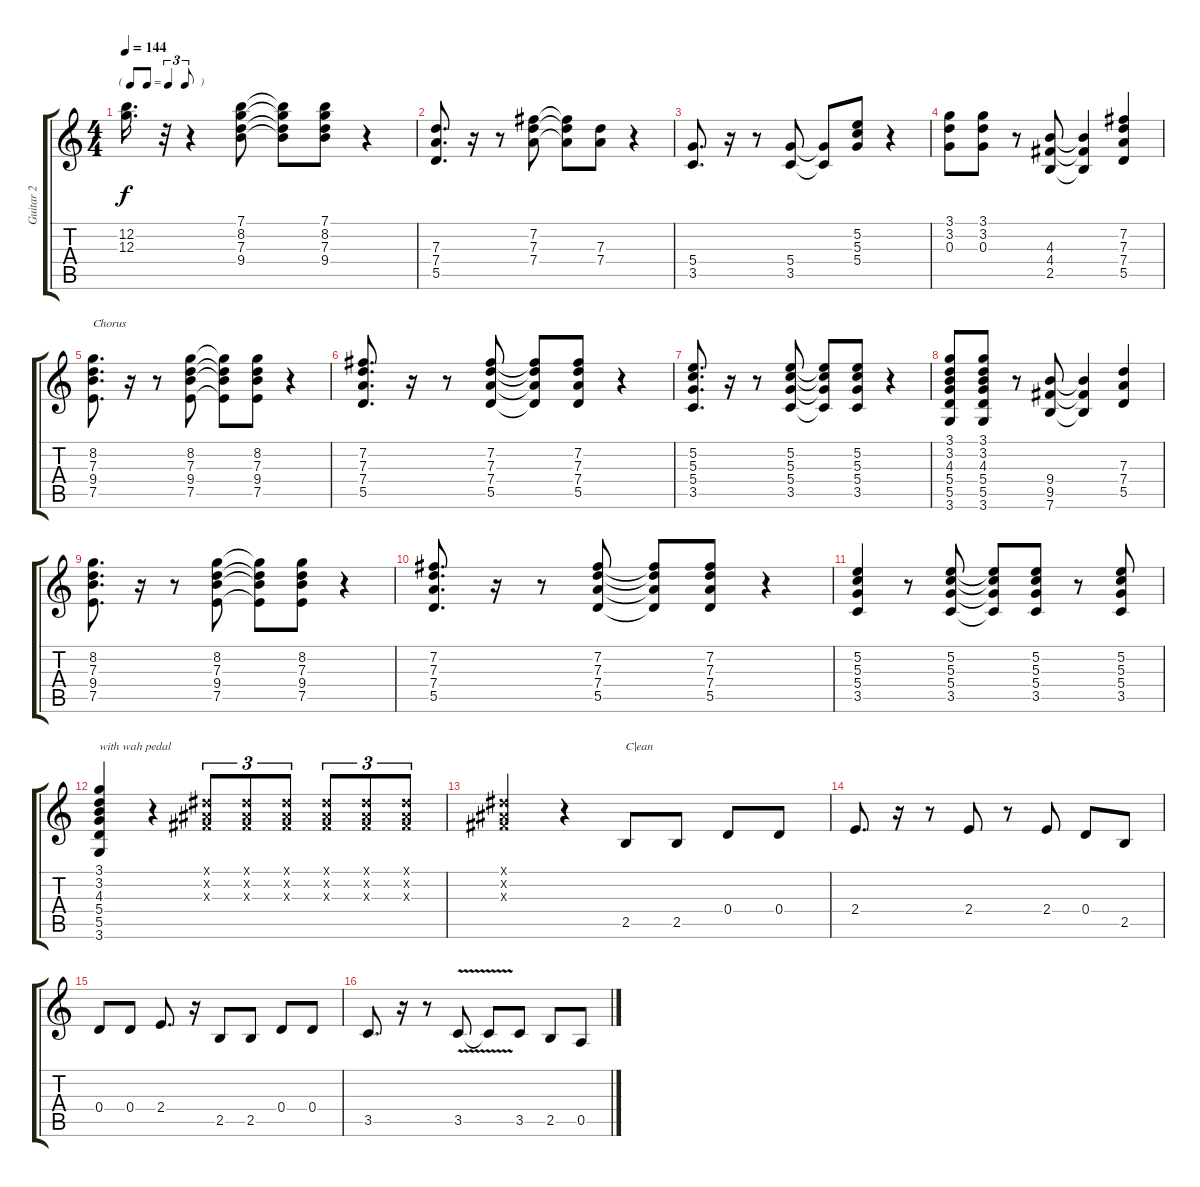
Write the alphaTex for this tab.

\track ("Guitar 2" "Guitar 2") {instrument electricguitarclean}
\staff {score tabs}
\tuning (E4 B3 G3 D3 A2 E2) {hide}
\ts (4 4)
\tf triplet8th
\tempo 144
\clef g2
\ks c
(12.2 12.3).16{d dy f} r.32 r.4 (7.1 8.2 7.3 9.4).8 (7.1{t} 8.2{t} 7.3{t} 9.4{t}).8 (7.1 8.2 7.3 9.4).8 r.4 |
(7.3 7.4 5.5).8{d} r.16 r.8 (7.2 7.3 7.4).8 (7.2{t} 7.3{t} 7.4{t}).8 (7.3 7.4).8 r.4 |
(5.4 3.5).8{d} r.16 r.8 (5.4 3.5).8 (5.4{t} 3.5{t}).8 (5.2 5.3 5.4).8 r.4 |
(3.1 3.2 0.3).8 (3.1 3.2 0.3).8 r.8 (4.3 4.4 2.5).8 (4.3{t} 4.4{t} 2.5{t}).4 (7.2 7.3 7.4 5.5).4 |
(8.2 7.3 9.4 7.5).8{d txt "Chorus"} r.16 r.8 (8.2 7.3 9.4 7.5).8 (8.2{t} 7.3{t} 9.4{t} 7.5{t}).8 (8.2 7.3 9.4 7.5).8 r.4 |
(7.2 7.3 7.4 5.5).8{d} r.16 r.8 (7.2 7.3 7.4 5.5).8 (7.2{t} 7.3{t} 7.4{t} 5.5{t}).8 (7.2 7.3 7.4 5.5).8 r.4 |
(5.2 5.3 5.4 3.5).8{d} r.16 r.8 (5.2 5.3 5.4 3.5).8 (5.2{t} 5.3{t} 5.4{t} 3.5{t}).8 (5.2 5.3 5.4 3.5).8 r.4 |
(3.1 3.2 4.3 5.4 5.5 3.6).8 (3.1 3.2 4.3 5.4 5.5 3.6).8 r.8 (9.4 9.5 7.6).8 (9.4{t} 9.5{t} 7.6{t}).4 (7.3 7.4 5.5).4 |
(8.2 7.3 9.4 7.5).8{d} r.16 r.8 (8.2 7.3 9.4 7.5).8 (8.2{t} 7.3{t} 9.4{t} 7.5{t}).8 (8.2 7.3 9.4 7.5).8 r.4 |
(7.2 7.3 7.4 5.5).8{d} r.16 r.8 (7.2 7.3 7.4 5.5).8 (7.2{t} 7.3{t} 7.4{t} 5.5{t}).8 (7.2 7.3 7.4 5.5).8 r.4 |
(5.2 5.3 5.4 3.5).4 r.8 (5.2 5.3 5.4 3.5).8 (5.2{t} 5.3{t} 5.4{t} 3.5{t}).8 (5.2 5.3 5.4 3.5).8 r.8 (5.2 5.3 5.4 3.5).8 |
(3.1 3.2 4.3 5.4 5.5 3.6).4{txt "with wah pedal"} r.4 (-1.1{x} -1.2{x} -1.3{x}).8{tu (3 2)} (-1.1{x} -1.2{x} -1.3{x}).8{tu (3 2)} (-1.1{x} -1.2{x} -1.3{x}).8{tu (3 2)} (-1.1{x} -1.2{x} -1.3{x}).8{tu (3 2)} (-1.1{x} -1.2{x} -1.3{x}).8{tu (3 2)} (-1.1{x} -1.2{x} -1.3{x}).8{tu (3 2)} |
(-1.1{x} -1.2{x} -1.3{x}).4 r.4 2.5.8{txt "C|ean"} 2.5.8 0.4.8 0.4.8 |
2.4.8{d} r.16 r.8 2.4.8 r.8 2.4.8 0.4.8 2.5.8 |
0.4.8 0.4.8 2.4.8{d} r.16 2.5.8 2.5.8 0.4.8 0.4.8 |
3.5.8{d} r.16 r.8 3.5{v}.8 3.5{t}.8 3.5.8 2.5.8 0.5.8
